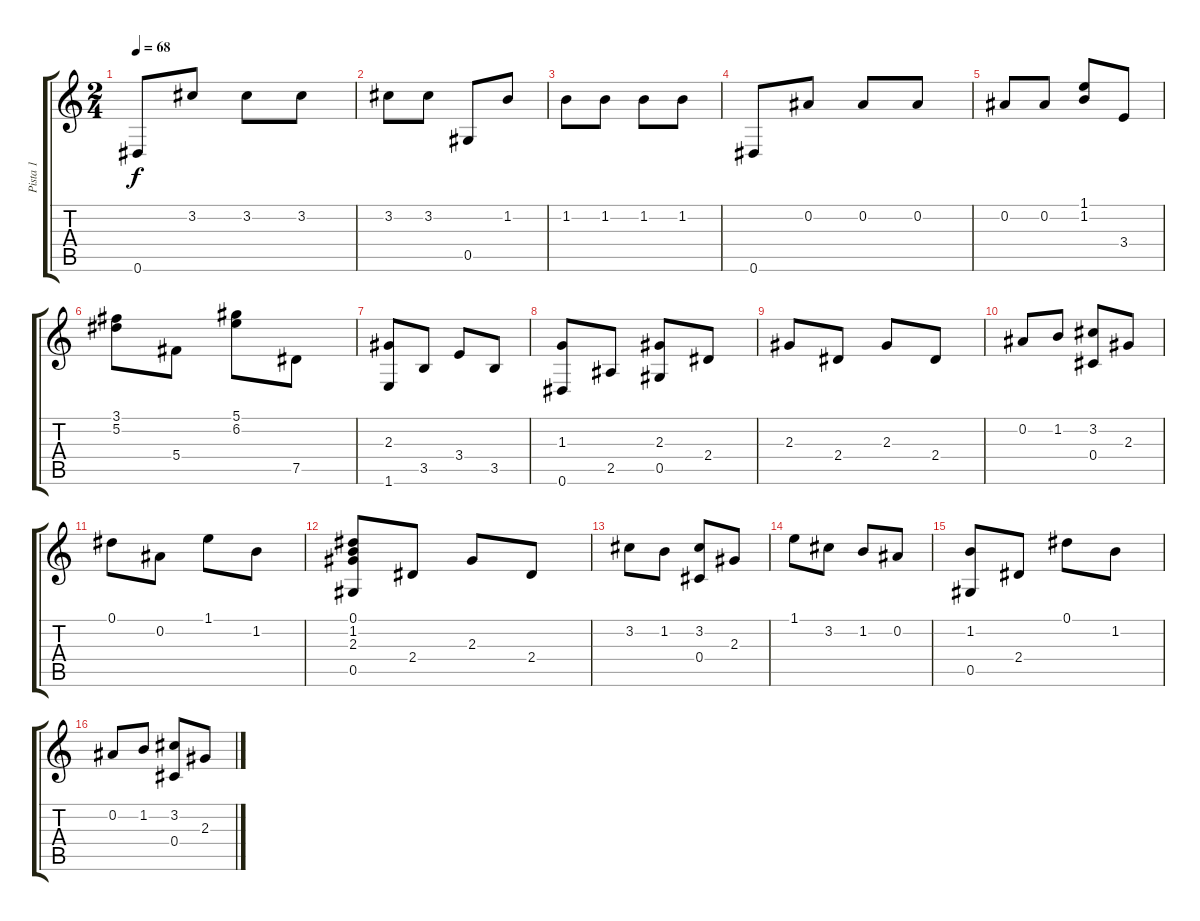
\track ("Pista 1" "Pista 1") {instrument acousticguitarnylon}
\staff {score tabs}
\tuning (Eb4 Bb3 Gb3 Db3 Ab2 Eb2) {hide}
\ts (2 4)
\tempo 68
\clef g2
\ks c
0.6.8{dy f} 3.2.8 3.2.8 3.2.8 |
3.2.8 3.2.8 0.5.8 1.2.8 |
1.2.8 1.2.8 1.2.8 1.2.8 |
0.6.8 0.2.8 0.2.8 0.2.8 |
0.2.8 0.2.8 (1.1 1.2).8 3.4.8 |
(3.1 5.2).8 5.4.8 (5.1 6.2).8 7.5.8 |
(2.3 1.6).8 3.5.8 3.4.8 3.5.8 |
(1.3 0.6).8 2.5.8 (2.3 0.5).8 2.4.8 |
2.3.8 2.4.8 2.3.8 2.4.8 |
0.2.8 1.2.8 (3.2 0.4).8 2.3.8 |
0.1.8 0.2.8 1.1.8 1.2.8 |
(0.1 1.2 2.3 0.5).8 2.4.8 2.3.8 2.4.8 |
3.2.8 1.2.8 (3.2 0.4).8 2.3.8 |
1.1.8 3.2.8 1.2.8 0.2.8 |
(1.2 0.5).8 2.4.8 0.1.8 1.2.8 |
0.2.8 1.2.8 (3.2 0.4).8 2.3.8
